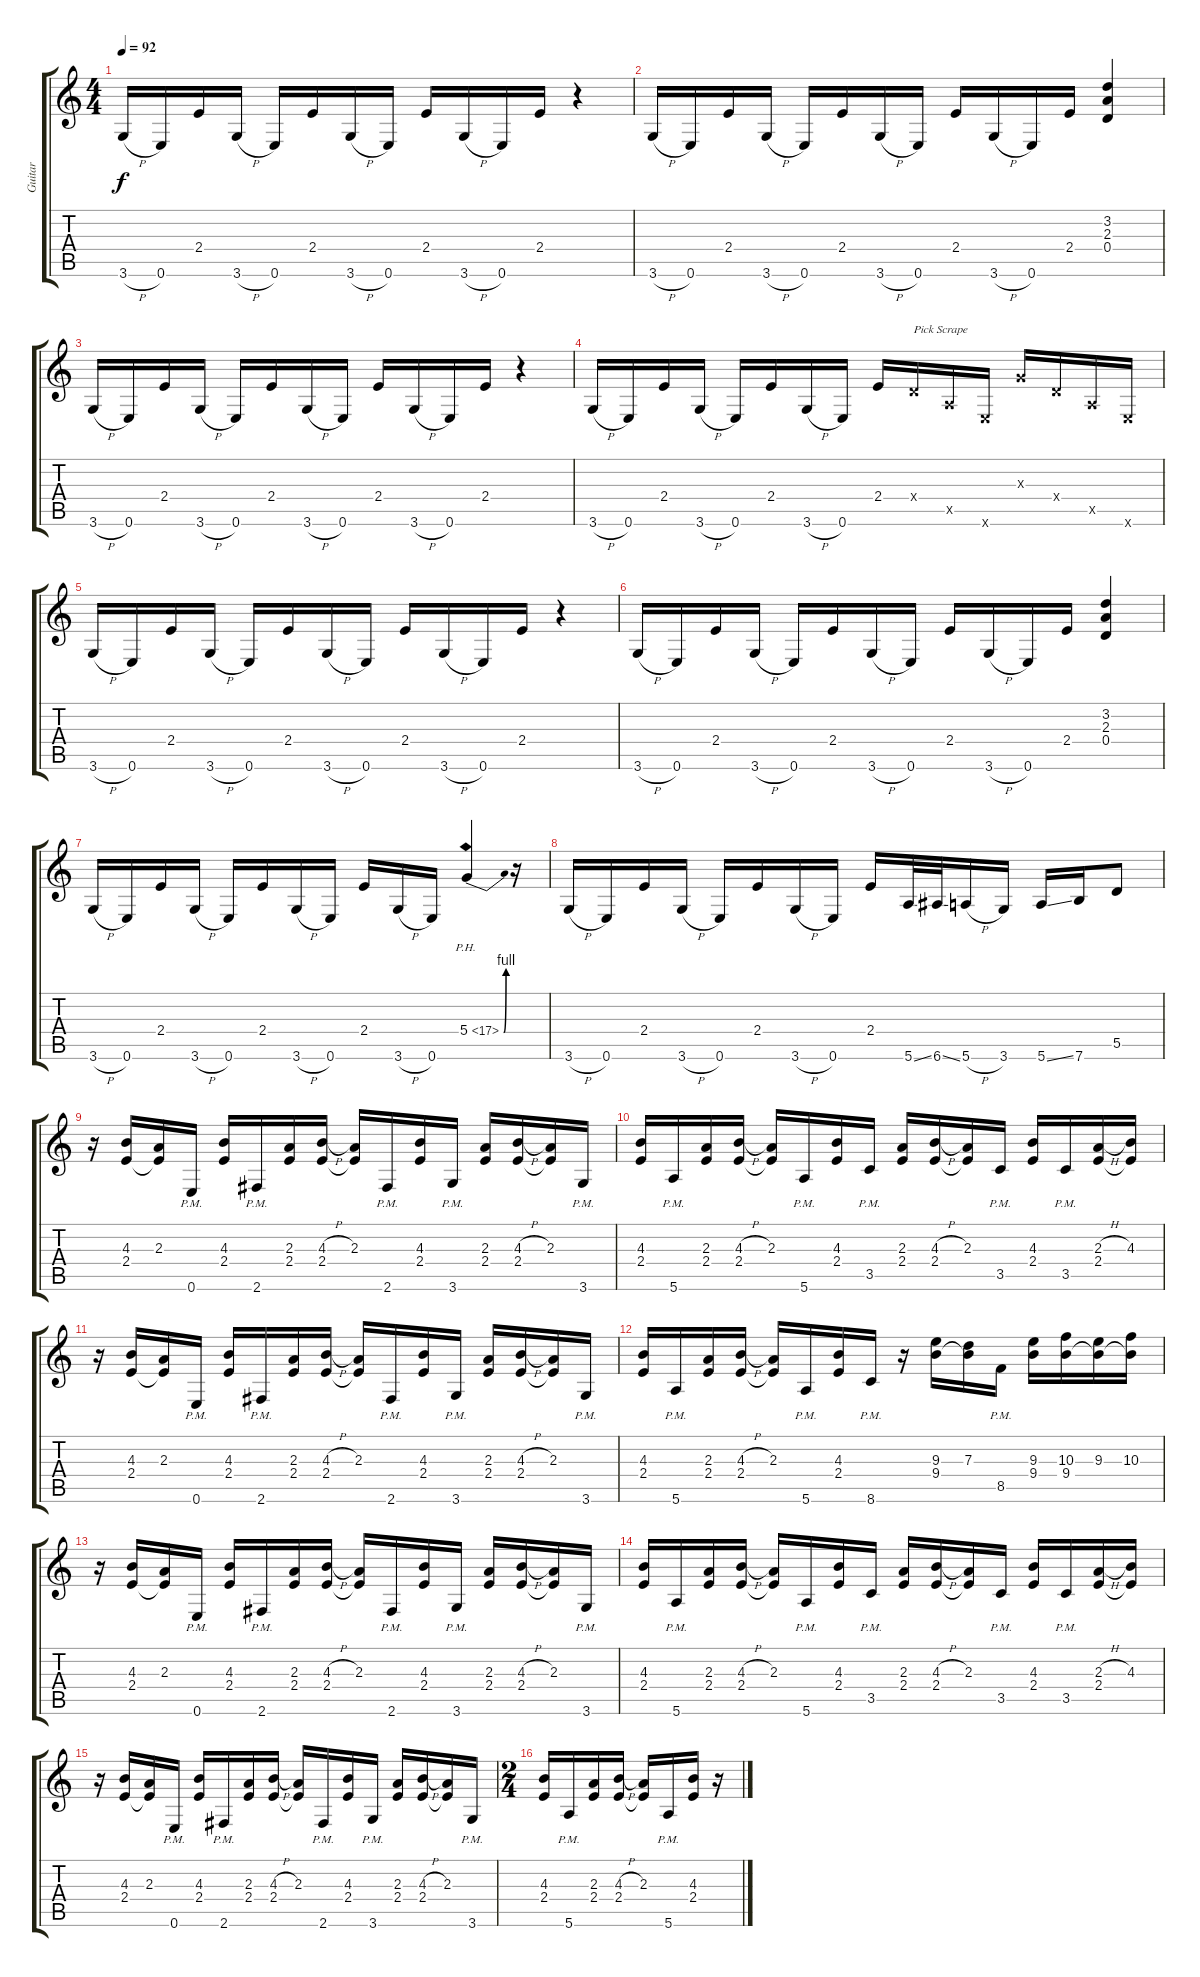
\track ("Guitar" "Guitar") {instrument overdrivenguitar}
\staff {score tabs}
\tuning (E4 B3 G3 D3 A2 E2) {hide}
\ts (4 4)
\tempo 92
\clef g2
\ks c
3.6{h}.16{dy f} 0.6.16 2.4.16 3.6{h}.16 0.6.16 2.4.16 3.6{h}.16 0.6.16 2.4.16 3.6{h}.16 0.6.16 2.4.16 r.4 |
3.6{h}.16 0.6.16 2.4.16 3.6{h}.16 0.6.16 2.4.16 3.6{h}.16 0.6.16 2.4.16 3.6{h}.16 0.6.16 2.4.16 (3.2 2.3 0.4).4 |
3.6{h}.16 0.6.16 2.4.16 3.6{h}.16 0.6.16 2.4.16 3.6{h}.16 0.6.16 2.4.16 3.6{h}.16 0.6.16 2.4.16 r.4 |
3.6{h}.16 0.6.16 2.4.16 3.6{h}.16 0.6.16 2.4.16 3.6{h}.16 0.6.16 2.4.16 0.4{x}.16{txt "Pick Scrape"} 0.5{x}.16 0.6{x}.16 0.3{x}.16 0.4{x}.16 0.5{x}.16 0.6{x}.16 |
3.6{h}.16 0.6.16 2.4.16 3.6{h}.16 0.6.16 2.4.16 3.6{h}.16 0.6.16 2.4.16 3.6{h}.16 0.6.16 2.4.16 r.4 |
3.6{h}.16 0.6.16 2.4.16 3.6{h}.16 0.6.16 2.4.16 3.6{h}.16 0.6.16 2.4.16 3.6{h}.16 0.6.16 2.4.16 (3.2 2.3 0.4).4 |
3.6{h}.16 0.6.16 2.4.16 3.6{h}.16 0.6.16 2.4.16 3.6{h}.16 0.6.16 2.4.16 3.6{h}.16 0.6.16 5.4{be (bend 0 0 60 4) ph 12}.4 r.16 |
3.6{h}.16 0.6.16 2.4.16 3.6{h}.16 0.6.16 2.4.16 3.6{h}.16 0.6.16 2.4.16 5.6{ss}.32 6.6{ss}.32 5.6{h}.16 3.6.16 5.6{ss}.16 7.6.16 5.5.8 |
r.16 (4.3 2.4).16 (2.3 2.4{t}).16 0.6{pm}.16 (4.3 2.4).16 2.6{pm}.16 (2.3 2.4).16 (4.3{h} 2.4).16 (2.3 2.4{t}).16 2.6{pm}.16 (4.3 2.4).16 3.6{pm}.16 (2.3 2.4).16 (4.3{h} 2.4).16 (2.3 2.4{t}).16 3.6{pm}.16 |
(4.3 2.4).16 5.6{pm}.16 (2.3 2.4).16 (4.3{h} 2.4).16 (2.3 2.4{t}).16 5.6{pm}.16 (4.3 2.4).16 3.5{pm}.16 (2.3 2.4).16 (4.3{h} 2.4).16 (2.3 2.4{t}).16 3.5{pm}.16 (4.3 2.4).16 3.5{pm}.16 (2.3{h} 2.4).16 (4.3 2.4{t}).16 |
r.16 (4.3 2.4).16 (2.3 2.4{t}).16 0.6{pm}.16 (4.3 2.4).16 2.6{pm}.16 (2.3 2.4).16 (4.3{h} 2.4).16 (2.3 2.4{t}).16 2.6{pm}.16 (4.3 2.4).16 3.6{pm}.16 (2.3 2.4).16 (4.3{h} 2.4).16 (2.3 2.4{t}).16 3.6{pm}.16 |
(4.3 2.4).16 5.6{pm}.16 (2.3 2.4).16 (4.3{h} 2.4).16 (2.3 2.4{t}).16 5.6{pm}.16 (4.3 2.4).16 8.6{pm}.16 r.16 (9.3 9.4).16 (7.3 9.4{t}).16 8.5{pm}.16 (9.3 9.4).16 (10.3 9.4).16 (9.3 9.4{t}).16 (10.3 9.4{t}).16 |
r.16 (4.3 2.4).16 (2.3 2.4{t}).16 0.6{pm}.16 (4.3 2.4).16 2.6{pm}.16 (2.3 2.4).16 (4.3{h} 2.4).16 (2.3 2.4{t}).16 2.6{pm}.16 (4.3 2.4).16 3.6{pm}.16 (2.3 2.4).16 (4.3{h} 2.4).16 (2.3 2.4{t}).16 3.6{pm}.16 |
(4.3 2.4).16 5.6{pm}.16 (2.3 2.4).16 (4.3{h} 2.4).16 (2.3 2.4{t}).16 5.6{pm}.16 (4.3 2.4).16 3.5{pm}.16 (2.3 2.4).16 (4.3{h} 2.4).16 (2.3 2.4{t}).16 3.5{pm}.16 (4.3 2.4).16 3.5{pm}.16 (2.3{h} 2.4).16 (4.3 2.4{t}).16 |
r.16 (4.3 2.4).16 (2.3 2.4{t}).16 0.6{pm}.16 (4.3 2.4).16 2.6{pm}.16 (2.3 2.4).16 (4.3{h} 2.4).16 (2.3 2.4{t}).16 2.6{pm}.16 (4.3 2.4).16 3.6{pm}.16 (2.3 2.4).16 (4.3{h} 2.4).16 (2.3 2.4{t}).16 3.6{pm}.16 |
\ts (2 4)
(4.3 2.4).16 5.6{pm}.16 (2.3 2.4).16 (4.3{h} 2.4).16 (2.3 2.4{t}).16 5.6{pm}.16 (4.3 2.4).16 r.16
